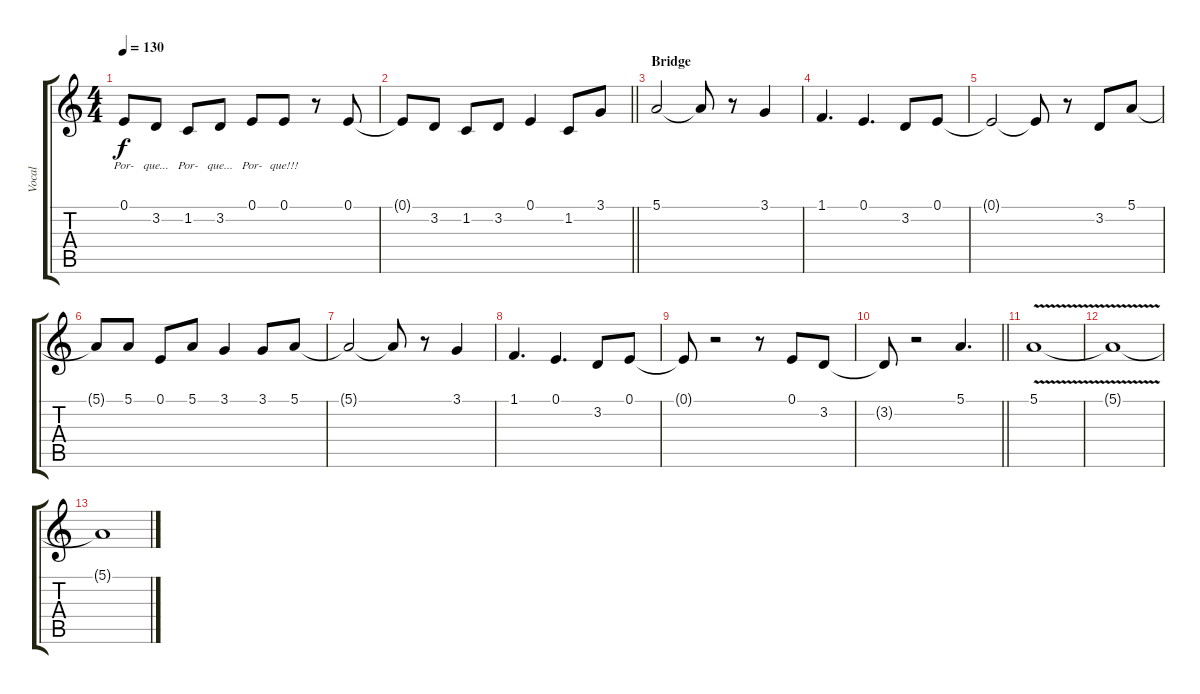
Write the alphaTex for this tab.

\track ("Vocal" "Vocal") {instrument tenorsax}
\staff {score tabs}
\tuning (E4 B3 G3 D3 A2 E2) {hide}
\ts (4 4)
\tempo 130
\clef g2
\ks c
0.1.8{lyrics (0 "Por-") lyrics (1 "") lyrics (2 "") lyrics (3 "") lyrics (4 "") dy f} 3.2.8{lyrics (0 "que...") lyrics (1 "") lyrics (2 "") lyrics (3 "") lyrics (4 "")} 1.2.8{lyrics (0 "Por-") lyrics (1 "") lyrics (2 "") lyrics (3 "") lyrics (4 "")} 3.2.8{lyrics (0 "que...") lyrics (1 "") lyrics (2 "") lyrics (3 "") lyrics (4 "")} 0.1.8{lyrics (0 "Por-") lyrics (1 "") lyrics (2 "") lyrics (3 "") lyrics (4 "")} 0.1.8{lyrics (0 "que!!!") lyrics (1 "") lyrics (2 "") lyrics (3 "") lyrics (4 "")} r.8 0.1.8 |
\barLineRight lightlight
0.1{t}.8 3.2.8 1.2.8 3.2.8 0.1.4 1.2.8 3.1.8 |
\section ("" "Bridge")
5.1.2 5.1{t}.8 r.8 3.1.4 |
1.1.4{d} 0.1.4{d} 3.2.8 0.1.8 |
0.1{t}.2 0.1{t}.8 r.8 3.2.8 5.1.8 |
5.1{t}.8 5.1.8 0.1.8 5.1.8 3.1.4 3.1.8 5.1.8 |
5.1{t}.2 5.1{t}.8 r.8 3.1.4 |
1.1.4{d} 0.1.4{d} 3.2.8 0.1.8 |
0.1{t}.8 r.2 r.8 0.1.8 3.2.8 |
\barLineRight lightlight
3.2{t}.8 r.2 5.1.4{d} |
5.1{v}.1 |
5.1{t}.1 |
5.1{t}.1
